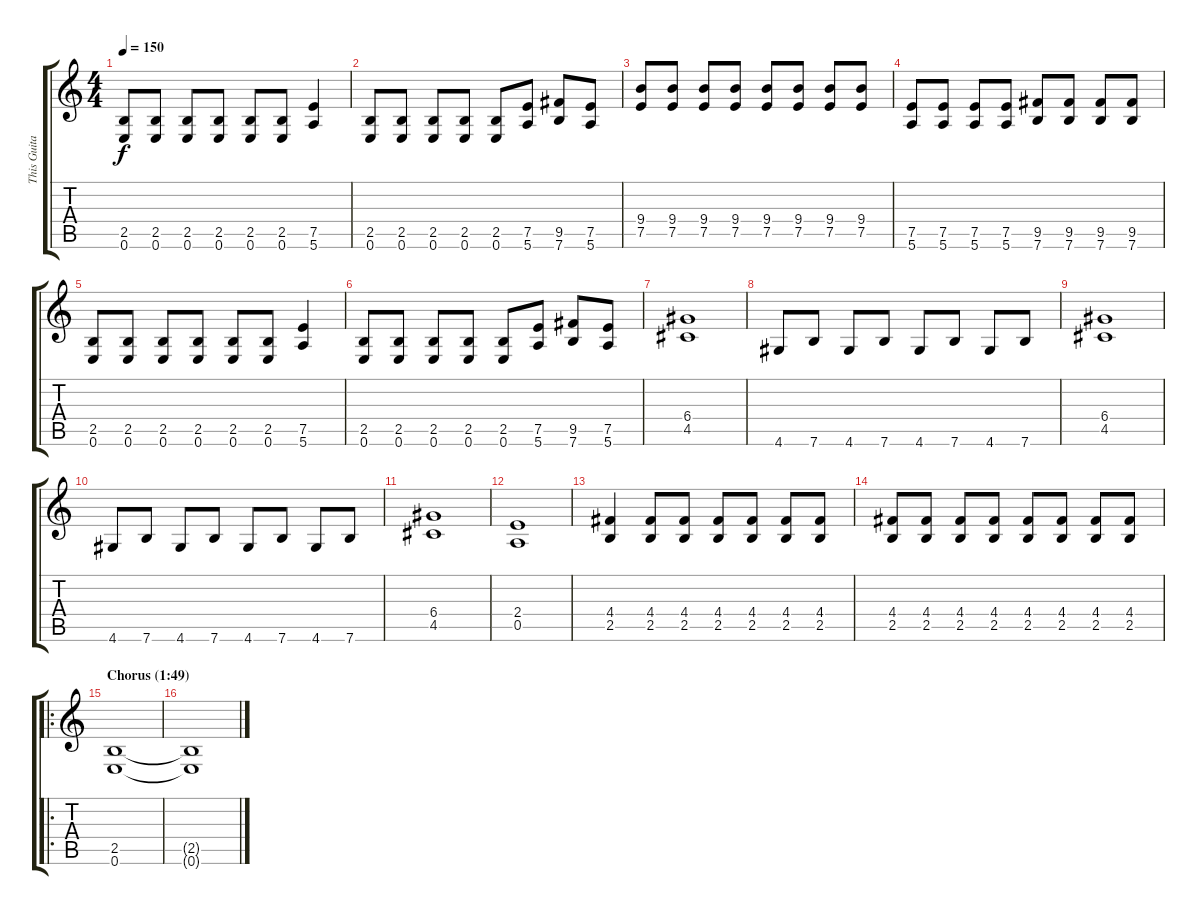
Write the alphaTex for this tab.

\track ("This Guitar Only For Sound" "This Guita") {instrument distortionguitar}
\staff {score tabs}
\tuning (E4 B3 G3 D3 A2 E2) {hide}
\ts (4 4)
\tempo 150
\clef g2
\ks c
(2.5 0.6).8{dy f volume 13} (2.5 0.6).8 (2.5 0.6).8 (2.5 0.6).8 (2.5 0.6).8 (2.5 0.6).8 (7.5 5.6).4 |
(2.5 0.6).8 (2.5 0.6).8 (2.5 0.6).8 (2.5 0.6).8 (2.5 0.6).8 (7.5 5.6).8 (9.5 7.6).8 (7.5 5.6).8 |
(9.4 7.5).8{volume 8} (9.4 7.5).8 (9.4 7.5).8 (9.4 7.5).8 (9.4 7.5).8 (9.4 7.5).8 (9.4 7.5).8 (9.4 7.5).8 |
(7.5 5.6).8 (7.5 5.6).8 (7.5 5.6).8 (7.5 5.6).8 (9.5 7.6).8 (9.5 7.6).8 (9.5 7.6).8 (9.5 7.6).8 |
(2.5 0.6).8{volume 13} (2.5 0.6).8 (2.5 0.6).8 (2.5 0.6).8 (2.5 0.6).8 (2.5 0.6).8 (7.5 5.6).4 |
(2.5 0.6).8 (2.5 0.6).8 (2.5 0.6).8 (2.5 0.6).8 (2.5 0.6).8 (7.5 5.6).8 (9.5 7.6).8 (7.5 5.6).8 |
(6.4 4.5).1 |
4.6.8{volume 8} 7.6.8 4.6.8 7.6.8 4.6.8 7.6.8 4.6.8 7.6.8 |
(6.4 4.5).1{volume 13} |
4.6.8{volume 8} 7.6.8 4.6.8 7.6.8 4.6.8 7.6.8 4.6.8 7.6.8 |
(6.4 4.5).1{volume 13} |
(2.4 0.5).1 |
(4.4 2.5).4 (4.4 2.5).8 (4.4 2.5).8 (4.4 2.5).8 (4.4 2.5).8 (4.4 2.5).8 (4.4 2.5).8 |
(4.4 2.5).8 (4.4 2.5).8 (4.4 2.5).8 (4.4 2.5).8 (4.4 2.5).8 (4.4 2.5).8 (4.4 2.5).8 (4.4 2.5).8 |
\ro
\section ("" "Chorus (1:49)")
(2.5 0.6).1{volume 9} |
(2.5{t} 0.6{t}).1
